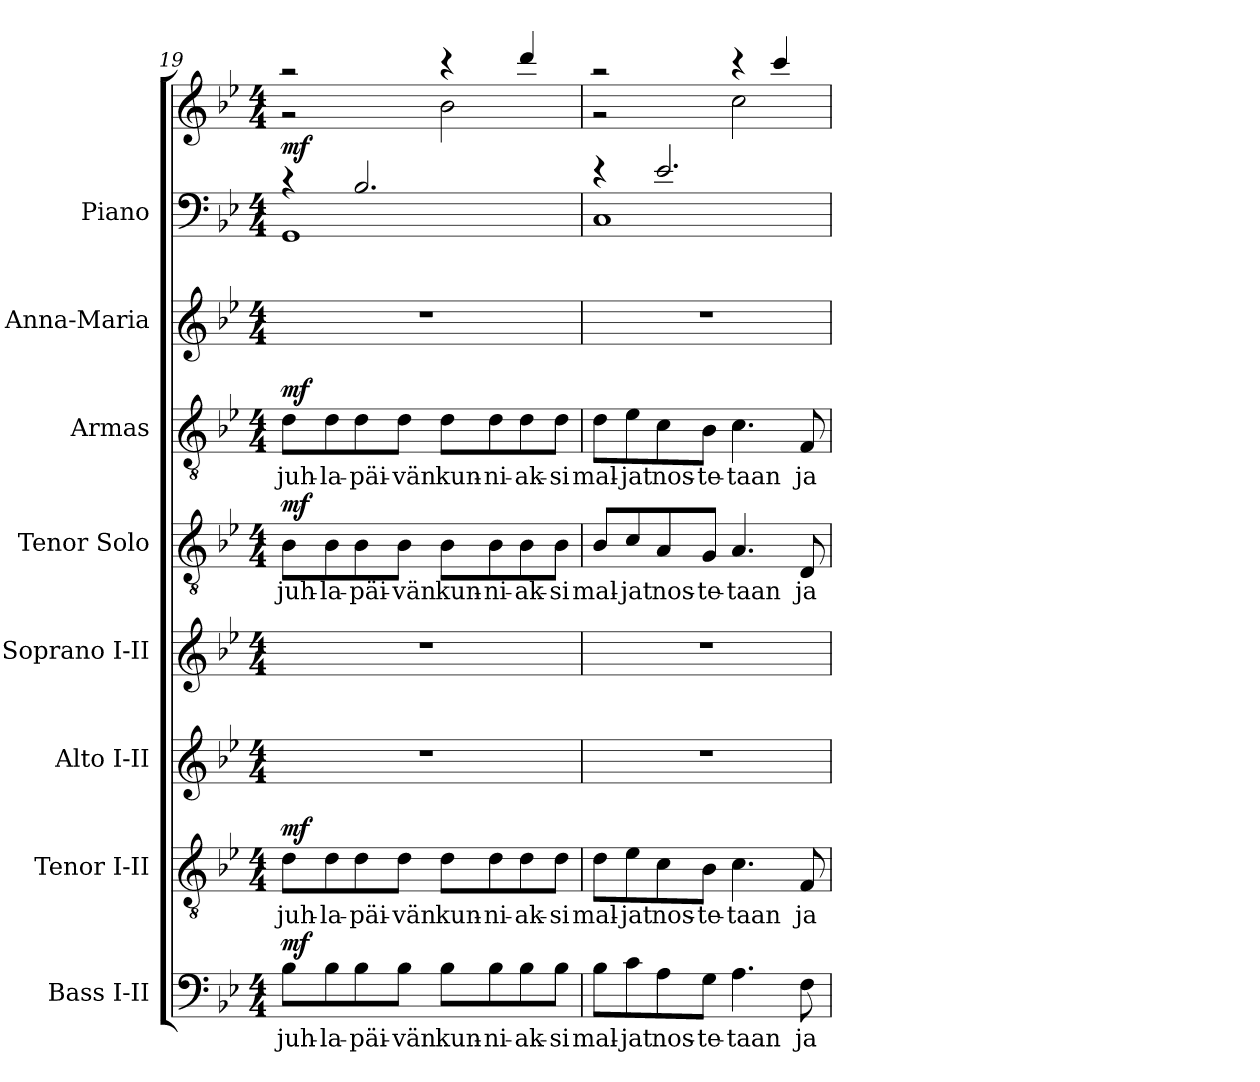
**kern	**text	**dynam	**kern	**text	**dynam	**kern	**kern	**kern	**text	**dynam	**kern	**text	**dynam	**kern	**kern	**kern	**dynam
*part8	*part8	*part8	*part7	*part7	*part7	*part6	*part5	*part4	*part4	*part4	*part3	*part3	*part3	*part2	*part1	*part1	*part1
*staff9	*staff9	*staff9	*staff8	*staff8	*staff8	*staff7	*staff6	*staff5	*staff5	*staff5	*staff4	*staff4	*staff4	*staff3	*staff2	*staff1	*staff1/2
*I"Bass I-II	*	*	*I"Tenor I-II	*	*	*I"Alto I-II	*I"Soprano I-II	*I"Tenor Solo	*	*	*I"Armas	*	*	*I"Anna-Maria	*I"Piano	*	*
*I'B.	*	*	*I'T.	*	*	*I'A.	*I'S.	*I'T. Solo	*	*	*I'Armas	*	*	*I'A-M	*I'Pno.	*	*
*clefF4	*	*	*clefGv2	*	*	*clefG2	*clefG2	*clefGv2	*	*	*clefGv2	*	*	*clefG2	*clefF4	*clefG2	*
*	*	*	*ITrd7c12	*	*	*	*	*ITrd7c12	*	*	*ITrd7c12	*	*	*	*	*	*
*k[b-e-]	*	*	*k[b-e-]	*	*	*k[b-e-]	*k[b-e-]	*k[b-e-]	*	*	*k[b-e-]	*	*	*k[b-e-]	*k[b-e-]	*k[b-e-]	*
*B-:	*	*	*B-:	*	*	*B-:	*B-:	*B-:	*	*	*B-:	*	*	*B-:	*B-:	*B-:	*
*M4/4	*	*	*M4/4	*	*	*M4/4	*M4/4	*M4/4	*	*	*M4/4	*	*	*M4/4	*M4/4	*M4/4	*
=19	=19	=19	=19	=19	=19	=19	=19	=19	=19	=19	=19	=19	=19	=19	=19	=19	=19
!	!LO:LY:b:color=#000000	!	!	!	!	!	!	!	!	!	!	!	!	!	!	!	!
!	!	!	!	!LO:LY:b:color=#000000	!	!	!	!	!	!	!	!	!	!	!	!	!
!	!	!	!	!	!	!	!	!	!LO:LY:b:color=#000000	!	!	!	!	!	!	!	!
!	!	!	!	!	!	!	!	!	!	!	!	!LO:LY:b:color=#000000	!	!	!	!	!
*	*	*	*	*	*	*	*	*	*	*	*	*	*	*	*^	*^	*
8B-i\L	juh-	mf	8Di\L	juh-	mf	1r	1r	8BB-i\L	juh-	mf	8Di\L	juh-	mf	1r	4r	1GGi	2r	2r	mf
!	!LO:LY:b:color=#000000	!	!	!	!	!	!	!	!	!	!	!	!	!	!	!	!	!	!
!	!	!	!	!LO:LY:b:color=#000000	!	!	!	!	!	!	!	!	!	!	!	!	!	!	!
!	!	!	!	!	!	!	!	!	!LO:LY:b:color=#000000	!	!	!	!	!	!	!	!	!	!
!	!	!	!	!	!	!	!	!	!	!	!	!LO:LY:b:color=#000000	!	!	!	!	!	!	!
8B-i\	-la-	.	8Di\	-la-	.	.	.	8BB-i\	-la-	.	8Di\	-la-	.	.	.	.	.	.	.
!	!LO:LY:b:color=#000000	!	!	!	!	!	!	!	!	!	!	!	!	!	!	!	!	!	!
!	!	!	!	!LO:LY:b:color=#000000	!	!	!	!	!	!	!	!	!	!	!	!	!	!	!
!	!	!	!	!	!	!	!	!	!LO:LY:b:color=#000000	!	!	!	!	!	!	!	!	!	!
!	!	!	!	!	!	!	!	!	!	!	!	!LO:LY:b:color=#000000	!	!	!	!	!	!	!
8B-i\	-päi-	.	8Di\	-päi-	.	.	.	8BB-i\	-päi-	.	8Di\	-päi-	.	.	2.B-i/	.	.	.	.
!	!LO:LY:b:color=#000000	!	!	!	!	!	!	!	!	!	!	!	!	!	!	!	!	!	!
!	!	!	!	!LO:LY:b:color=#000000	!	!	!	!	!	!	!	!	!	!	!	!	!	!	!
!	!	!	!	!	!	!	!	!	!LO:LY:b:color=#000000	!	!	!	!	!	!	!	!	!	!
!	!	!	!	!	!	!	!	!	!	!	!	!LO:LY:b:color=#000000	!	!	!	!	!	!	!
8B-i\J	-vän	.	8Di\J	-vän	.	.	.	8BB-i\J	-vän	.	8Di\J	-vän	.	.	.	.	.	.	.
!	!LO:LY:b:color=#000000	!	!	!	!	!	!	!	!	!	!	!	!	!	!	!	!	!	!
!	!	!	!	!LO:LY:b:color=#000000	!	!	!	!	!	!	!	!	!	!	!	!	!	!	!
!	!	!	!	!	!	!	!	!	!LO:LY:b:color=#000000	!	!	!	!	!	!	!	!	!	!
!	!	!	!	!	!	!	!	!	!	!	!	!LO:LY:b:color=#000000	!	!	!	!	!	!	!
8B-i\L	kun-	.	8Di\L	kun-	.	.	.	8BB-i\L	kun-	.	8Di\L	kun-	.	.	.	.	4r	2b-i\	.
!	!LO:LY:b:color=#000000	!	!	!	!	!	!	!	!	!	!	!	!	!	!	!	!	!	!
!	!	!	!	!LO:LY:b:color=#000000	!	!	!	!	!	!	!	!	!	!	!	!	!	!	!
!	!	!	!	!	!	!	!	!	!LO:LY:b:color=#000000	!	!	!	!	!	!	!	!	!	!
!	!	!	!	!	!	!	!	!	!	!	!	!LO:LY:b:color=#000000	!	!	!	!	!	!	!
8B-i\	-ni-	.	8Di\	-ni-	.	.	.	8BB-i\	-ni-	.	8Di\	-ni-	.	.	.	.	.	.	.
!	!LO:LY:b:color=#000000	!	!	!	!	!	!	!	!	!	!	!	!	!	!	!	!	!	!
!	!	!	!	!LO:LY:b:color=#000000	!	!	!	!	!	!	!	!	!	!	!	!	!	!	!
!	!	!	!	!	!	!	!	!	!LO:LY:b:color=#000000	!	!	!	!	!	!	!	!	!	!
!	!	!	!	!	!	!	!	!	!	!	!	!LO:LY:b:color=#000000	!	!	!	!	!	!	!
8B-i\	-ak-	.	8Di\	-ak-	.	.	.	8BB-i\	-ak-	.	8Di\	-ak-	.	.	.	.	4dddi/	.	.
!	!LO:LY:b:color=#000000	!	!	!	!	!	!	!	!	!	!	!	!	!	!	!	!	!	!
!	!	!	!	!LO:LY:b:color=#000000	!	!	!	!	!	!	!	!	!	!	!	!	!	!	!
!	!	!	!	!	!	!	!	!	!LO:LY:b:color=#000000	!	!	!	!	!	!	!	!	!	!
!	!	!	!	!	!	!	!	!	!	!	!	!LO:LY:b:color=#000000	!	!	!	!	!	!	!
8B-i\J	-si	.	8Di\J	-si	.	.	.	8BB-i\J	-si	.	8Di\J	-si	.	.	.	.	.	.	.
=20	=20	=20	=20	=20	=20	=20	=20	=20	=20	=20	=20	=20	=20	=20	=20	=20	=20	=20	=20
!	!LO:LY:b:color=#000000	!	!	!	!	!	!	!	!	!	!	!	!	!	!	!	!	!	!
!	!	!	!	!LO:LY:b:color=#000000	!	!	!	!	!	!	!	!	!	!	!	!	!	!	!
!	!	!	!	!	!	!	!	!	!LO:LY:b:color=#000000	!	!	!	!	!	!	!	!	!	!
!	!	!	!	!	!	!	!	!	!	!	!	!LO:LY:b:color=#000000	!	!	!	!	!	!	!
8B-i\L	mal-	.	8Di\L	mal-	.	1r	1r	8BB-i/L	mal-	.	8Di\L	mal-	.	1r	4r	1Ci	2r	2r	.
!	!LO:LY:b:color=#000000	!	!	!	!	!	!	!	!	!	!	!	!	!	!	!	!	!	!
!	!	!	!	!LO:LY:b:color=#000000	!	!	!	!	!	!	!	!	!	!	!	!	!	!	!
!	!	!	!	!	!	!	!	!	!LO:LY:b:color=#000000	!	!	!	!	!	!	!	!	!	!
!	!	!	!	!	!	!	!	!	!	!	!	!LO:LY:b:color=#000000	!	!	!	!	!	!	!
8ci\	-jat	.	8E-i\	-jat	.	.	.	8Ci/	-jat	.	8E-i\	-jat	.	.	.	.	.	.	.
!	!LO:LY:b:color=#000000	!	!	!	!	!	!	!	!	!	!	!	!	!	!	!	!	!	!
!	!	!	!	!LO:LY:b:color=#000000	!	!	!	!	!	!	!	!	!	!	!	!	!	!	!
!	!	!	!	!	!	!	!	!	!LO:LY:b:color=#000000	!	!	!	!	!	!	!	!	!	!
!	!	!	!	!	!	!	!	!	!	!	!	!LO:LY:b:color=#000000	!	!	!	!	!	!	!
8Ai\	nos-	.	8Ci\	nos-	.	.	.	8AAi/	nos-	.	8Ci\	nos-	.	.	2.e-i/	.	.	.	.
!	!LO:LY:b:color=#000000	!	!	!	!	!	!	!	!	!	!	!	!	!	!	!	!	!	!
!	!	!	!	!LO:LY:b:color=#000000	!	!	!	!	!	!	!	!	!	!	!	!	!	!	!
!	!	!	!	!	!	!	!	!	!LO:LY:b:color=#000000	!	!	!	!	!	!	!	!	!	!
!	!	!	!	!	!	!	!	!	!	!	!	!LO:LY:b:color=#000000	!	!	!	!	!	!	!
8Gi\J	-te-	.	8BB-i\J	-te-	.	.	.	8GGi/J	-te-	.	8BB-i\J	-te-	.	.	.	.	.	.	.
!	!LO:LY:b:color=#000000	!	!	!	!	!	!	!	!	!	!	!	!	!	!	!	!	!	!
!	!	!	!	!LO:LY:b:color=#000000	!	!	!	!	!	!	!	!	!	!	!	!	!	!	!
!	!	!	!	!	!	!	!	!	!LO:LY:b:color=#000000	!	!	!	!	!	!	!	!	!	!
!	!	!	!	!	!	!	!	!	!	!	!	!LO:LY:b:color=#000000	!	!	!	!	!	!	!
4.Ai\	-taan	.	4.Ci\	-taan	.	.	.	4.AAi/	-taan	.	4.Ci\	-taan	.	.	.	.	4r	2cci\	.
.	.	.	.	.	.	.	.	.	.	.	.	.	.	.	.	.	4ccci/	.	.
!	!LO:LY:b:color=#000000	!	!	!	!	!	!	!	!	!	!	!	!	!	!	!	!	!	!
!	!	!	!	!LO:LY:b:color=#000000	!	!	!	!	!	!	!	!	!	!	!	!	!	!	!
!	!	!	!	!	!	!	!	!	!LO:LY:b:color=#000000	!	!	!	!	!	!	!	!	!	!
!	!	!	!	!	!	!	!	!	!	!	!	!LO:LY:b:color=#000000	!	!	!	!	!	!	!
8Fi\	ja	.	8FFi/	ja	.	.	.	8DDi/	ja	.	8FFi/	ja	.	.	.	.	.	.	.
*	*	*	*	*	*	*	*	*	*	*	*	*	*	*	*v	*v	*	*	*
*	*	*	*	*	*	*	*	*	*	*	*	*	*	*	*	*v	*v	*
=	=	=	=	=	=	=	=	=	=	=	=	=	=	=	=	=	=
*-	*-	*-	*-	*-	*-	*-	*-	*-	*-	*-	*-	*-	*-	*-	*-	*-	*-
